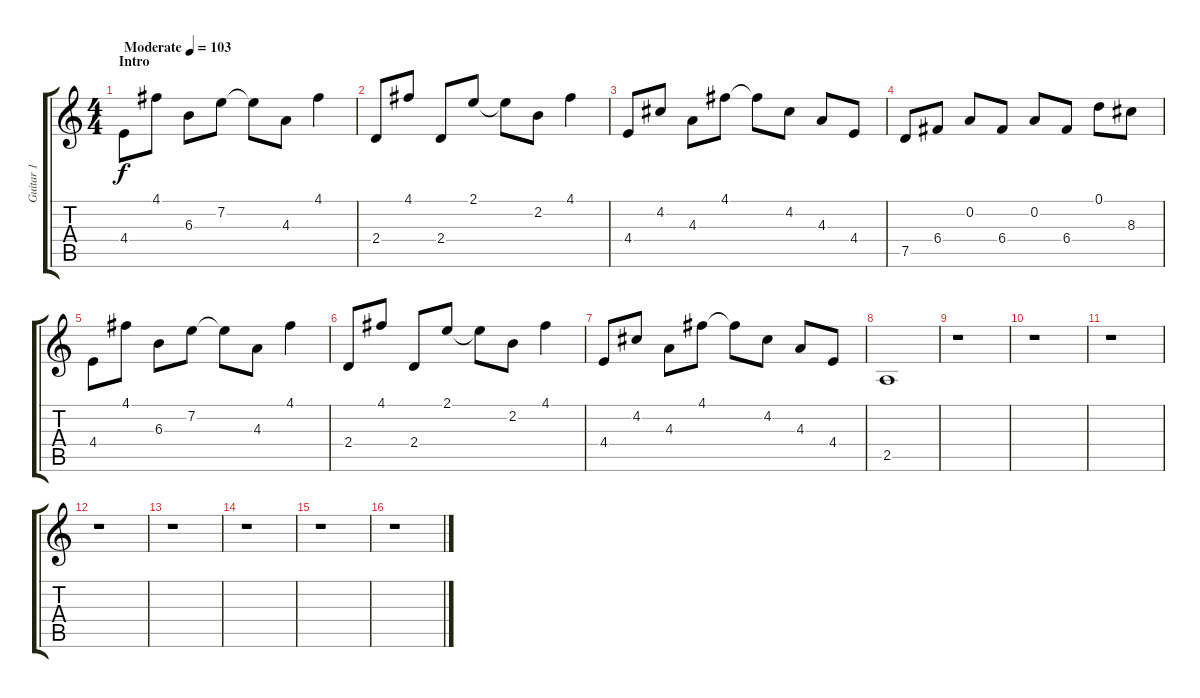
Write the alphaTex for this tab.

\track ("Guitar 1" "Guitar 1") {instrument acousticguitarsteel}
\staff {score tabs}
\tuning (D4 A3 F3 C3 G2 D2) {hide}
\ts (4 4)
\section ("" "Intro")
\tempo (103 "Moderate")
\clef g2
\ks c
4.4.8{dy f instrument acousticguitarsteel} 4.1.8 6.3.8 7.2.8 7.2{t}.8 4.3.8 4.1.4 |
2.4.8 4.1.8 2.4.8 2.1.8 2.1{t}.8 2.2.8 4.1.4 |
4.4.8 4.2.8 4.3.8 4.1.8 4.1{t}.8 4.2.8 4.3.8 4.4.8 |
7.5.8 6.4.8 0.2.8 6.4.8 0.2.8 6.4.8 0.1.8 8.3.8 |
4.4.8 4.1.8 6.3.8 7.2.8 7.2{t}.8 4.3.8 4.1.4 |
2.4.8 4.1.8 2.4.8 2.1.8 2.1{t}.8 2.2.8 4.1.4 |
4.4.8 4.2.8 4.3.8 4.1.8 4.1{t}.8 4.2.8 4.3.8 4.4.8 |
2.5.1 |
r.1 |
r.1 |
r.1 |
r.1 |
r.1 |
r.1 |
r.1 |
r.1
